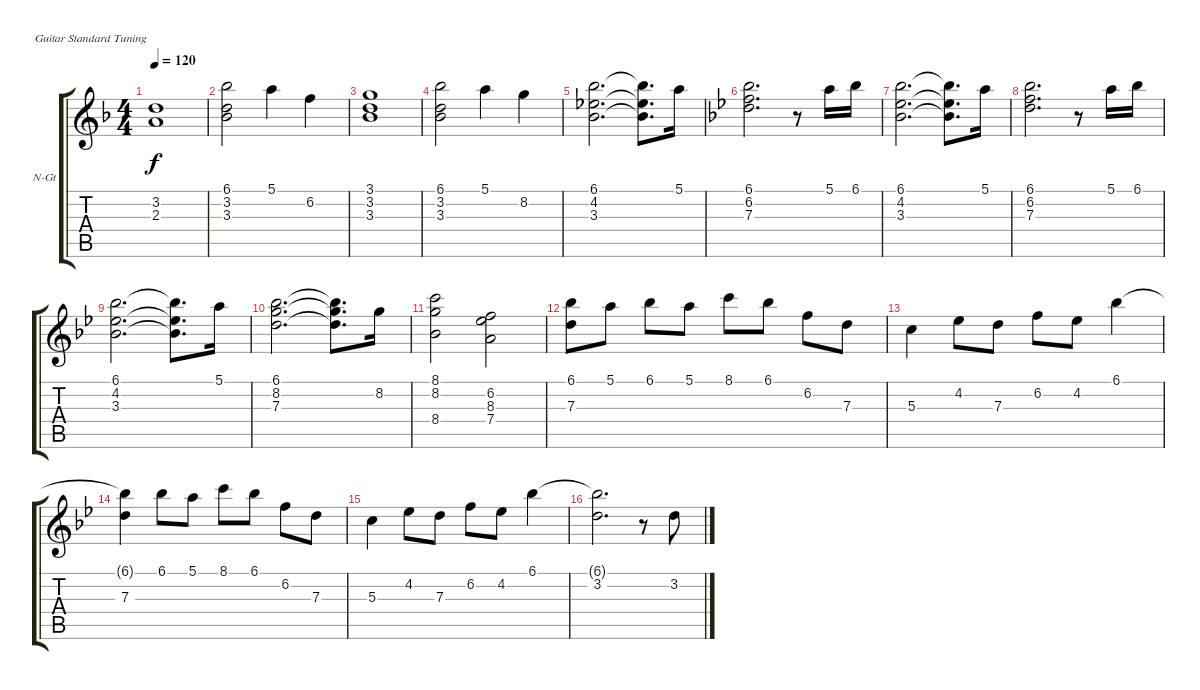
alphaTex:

\bracketExtendMode groupsimilarinstruments
\firstSystemTrackNameOrientation horizontal
\otherSystemsTrackNameOrientation horizontal
\track ("Lead Guitar" "N-Gt") {instrument acousticguitarnylon}
\staff {score tabs}
\tuning (E4 B3 G3 D3 A2 E2)
\ts (4 4)
\tempo 120
\clef g2
\ks f
(3.2 2.3).1{dy f} |
(6.1 3.2 3.3).2 5.1.4 6.2.4 |
(3.1 3.2 3.3).1 |
(6.1 3.2 3.3).2 5.1.4 8.2.4 |
(6.1 4.2 3.3).2{d} (6.1{t} 4.2{t} 3.3{t}).8{d} 5.1.16 |
\ks bb
(6.1 6.2 7.3).2{d} r.8 5.1.16 6.1.16 |
(6.1 4.2 3.3).2{d} (6.1{t} 4.2{t} 3.3{t}).8{d} 5.1.16 |
(6.1 6.2 7.3).2{d} r.8 5.1.16 6.1.16 |
(6.1 4.2 3.3).2{d} (6.1{t} 4.2{t} 3.3{t}).8{d} 5.1.16 |
(6.1 8.2 7.3).2{d} (6.1{t} 8.2{t} 7.3{t}).8{d} 8.2.16 |
(8.1 8.2 8.4).2 (6.2 8.3 7.4).2 |
(6.1 7.3).8 5.1.8 6.1.8 5.1.8 8.1.8 6.1.8 6.2.8 7.3.8 |
5.3.4 4.2.8 7.3.8 6.2.8 4.2.8 6.1.4 |
(6.1{t} 7.3).4 6.1.8 5.1.8 8.1.8 6.1.8 6.2.8 7.3.8 |
5.3.4 4.2.8 7.3.8 6.2.8 4.2.8 6.1.4 |
(6.1{t} 3.2).2{d} r.8 3.2.8
